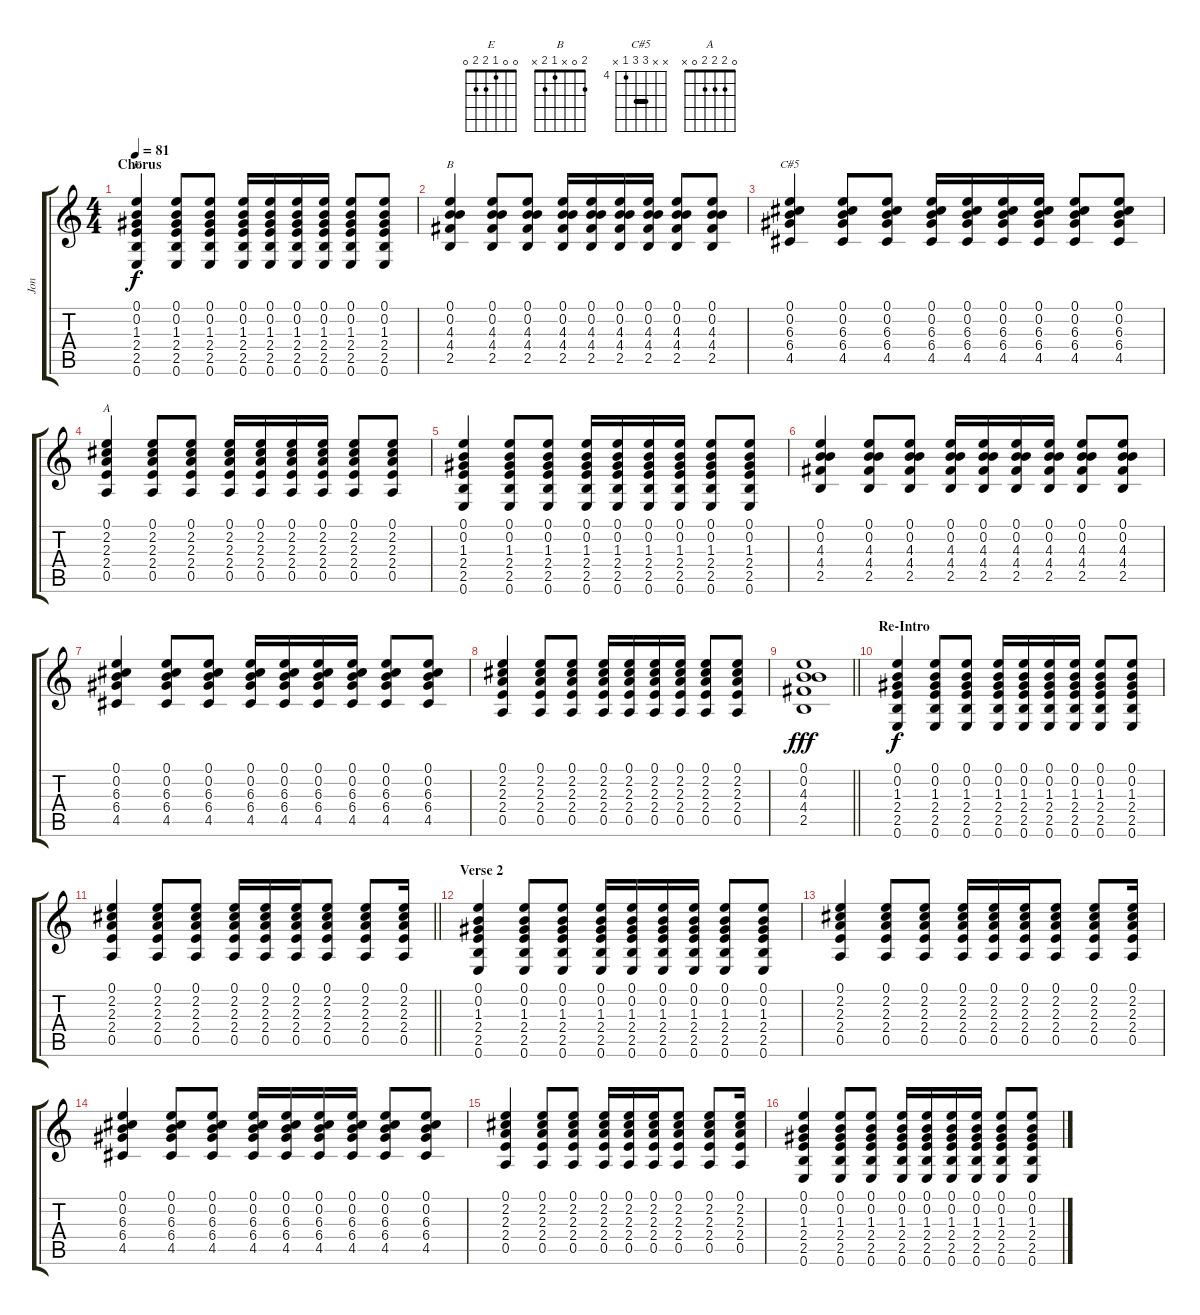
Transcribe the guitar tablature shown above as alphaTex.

\track ("Jon" "Jon") {instrument acousticguitarsteel}
\staff {score tabs}
\tuning (E4 B3 G3 D3 A2 E2) {hide}
\chord ("E" 0 0 1 2 2 0)
\chord ("B" 2 0 x 1 2 x)
\chord ("C#5" x x 6 6 4 x) {firstfret 4 barre 6}
\chord ("A" 0 2 2 2 0 x)
\ts (4 4)
\section ("" "Chorus")
\tempo 81
\clef g2
\ks c
(0.1 0.2 1.3 2.4 2.5 0.6).4{ch "E" dy f} (0.1 0.2 1.3 2.4 2.5 0.6).8 (0.1 0.2 1.3 2.4 2.5 0.6).8 (0.1 0.2 1.3 2.4 2.5 0.6).16 (0.1 0.2 1.3 2.4 2.5 0.6).16 (0.1 0.2 1.3 2.4 2.5 0.6).16 (0.1 0.2 1.3 2.4 2.5 0.6).16 (0.1 0.2 1.3 2.4 2.5 0.6).8 (0.1 0.2 1.3 2.4 2.5 0.6).8 |
(0.1 0.2 4.3 4.4 2.5).4{ch "B"} (0.1 0.2 4.3 4.4 2.5).8 (0.1 0.2 4.3 4.4 2.5).8 (0.1 0.2 4.3 4.4 2.5).16 (0.1 0.2 4.3 4.4 2.5).16 (0.1 0.2 4.3 4.4 2.5).16 (0.1 0.2 4.3 4.4 2.5).16 (0.1 0.2 4.3 4.4 2.5).8 (0.1 0.2 4.3 4.4 2.5).8 |
(0.1 0.2 6.3 6.4 4.5).4{ch "C#5"} (0.1 0.2 6.3 6.4 4.5).8 (0.1 0.2 6.3 6.4 4.5).8 (0.1 0.2 6.3 6.4 4.5).16 (0.1 0.2 6.3 6.4 4.5).16 (0.1 0.2 6.3 6.4 4.5).16 (0.1 0.2 6.3 6.4 4.5).16 (0.1 0.2 6.3 6.4 4.5).8 (0.1 0.2 6.3 6.4 4.5).8 |
(0.1 2.2 2.3 2.4 0.5).4{ch "A"} (0.1 2.2 2.3 2.4 0.5).8 (0.1 2.2 2.3 2.4 0.5).8 (0.1 2.2 2.3 2.4 0.5).16 (0.1 2.2 2.3 2.4 0.5).16 (0.1 2.2 2.3 2.4 0.5).16 (0.1 2.2 2.3 2.4 0.5).16 (0.1 2.2 2.3 2.4 0.5).8 (0.1 2.2 2.3 2.4 0.5).8 |
(0.1 0.2 1.3 2.4 2.5 0.6).4 (0.1 0.2 1.3 2.4 2.5 0.6).8 (0.1 0.2 1.3 2.4 2.5 0.6).8 (0.1 0.2 1.3 2.4 2.5 0.6).16 (0.1 0.2 1.3 2.4 2.5 0.6).16 (0.1 0.2 1.3 2.4 2.5 0.6).16 (0.1 0.2 1.3 2.4 2.5 0.6).16 (0.1 0.2 1.3 2.4 2.5 0.6).8 (0.1 0.2 1.3 2.4 2.5 0.6).8 |
(0.1 0.2 4.3 4.4 2.5).4 (0.1 0.2 4.3 4.4 2.5).8 (0.1 0.2 4.3 4.4 2.5).8 (0.1 0.2 4.3 4.4 2.5).16 (0.1 0.2 4.3 4.4 2.5).16 (0.1 0.2 4.3 4.4 2.5).16 (0.1 0.2 4.3 4.4 2.5).16 (0.1 0.2 4.3 4.4 2.5).8 (0.1 0.2 4.3 4.4 2.5).8 |
(0.1 0.2 6.3 6.4 4.5).4 (0.1 0.2 6.3 6.4 4.5).8 (0.1 0.2 6.3 6.4 4.5).8 (0.1 0.2 6.3 6.4 4.5).16 (0.1 0.2 6.3 6.4 4.5).16 (0.1 0.2 6.3 6.4 4.5).16 (0.1 0.2 6.3 6.4 4.5).16 (0.1 0.2 6.3 6.4 4.5).8 (0.1 0.2 6.3 6.4 4.5).8 |
(0.1 2.2 2.3 2.4 0.5).4 (0.1 2.2 2.3 2.4 0.5).8 (0.1 2.2 2.3 2.4 0.5).8 (0.1 2.2 2.3 2.4 0.5).16 (0.1 2.2 2.3 2.4 0.5).16 (0.1 2.2 2.3 2.4 0.5).16 (0.1 2.2 2.3 2.4 0.5).16 (0.1 2.2 2.3 2.4 0.5).8 (0.1 2.2 2.3 2.4 0.5).8 |
\barLineRight lightlight
(0.1 0.2 4.3 4.4 2.5).1{dy fff} |
\section ("" "Re-Intro")
(0.1 0.2 1.3 2.4 2.5 0.6).4{dy f} (0.1 0.2 1.3 2.4 2.5 0.6).8 (0.1 0.2 1.3 2.4 2.5 0.6).8 (0.1 0.2 1.3 2.4 2.5 0.6).16 (0.1 0.2 1.3 2.4 2.5 0.6).16 (0.1 0.2 1.3 2.4 2.5 0.6).16 (0.1 0.2 1.3 2.4 2.5 0.6).16 (0.1 0.2 1.3 2.4 2.5 0.6).8 (0.1 0.2 1.3 2.4 2.5 0.6).8 |
\barLineRight lightlight
(0.1 2.2 2.3 2.4 0.5).4 (0.1 2.2 2.3 2.4 0.5).8 (0.1 2.2 2.3 2.4 0.5).8 (0.1 2.2 2.3 2.4 0.5).16 (0.1 2.2 2.3 2.4 0.5).16 (0.1 2.2 2.3 2.4 0.5).16 (0.1 2.2 2.3 2.4 0.5).8 (0.1 2.2 2.3 2.4 0.5).8 (0.1 2.2 2.3 2.4 0.5).16 |
\section ("" "Verse 2")
(0.1 0.2 1.3 2.4 2.5 0.6).4 (0.1 0.2 1.3 2.4 2.5 0.6).8 (0.1 0.2 1.3 2.4 2.5 0.6).8 (0.1 0.2 1.3 2.4 2.5 0.6).16 (0.1 0.2 1.3 2.4 2.5 0.6).16 (0.1 0.2 1.3 2.4 2.5 0.6).16 (0.1 0.2 1.3 2.4 2.5 0.6).16 (0.1 0.2 1.3 2.4 2.5 0.6).8 (0.1 0.2 1.3 2.4 2.5 0.6).8 |
(0.1 2.2 2.3 2.4 0.5).4 (0.1 2.2 2.3 2.4 0.5).8 (0.1 2.2 2.3 2.4 0.5).8 (0.1 2.2 2.3 2.4 0.5).16 (0.1 2.2 2.3 2.4 0.5).16 (0.1 2.2 2.3 2.4 0.5).16 (0.1 2.2 2.3 2.4 0.5).8 (0.1 2.2 2.3 2.4 0.5).8 (0.1 2.2 2.3 2.4 0.5).16 |
(0.1 0.2 6.3 6.4 4.5).4 (0.1 0.2 6.3 6.4 4.5).8 (0.1 0.2 6.3 6.4 4.5).8 (0.1 0.2 6.3 6.4 4.5).16 (0.1 0.2 6.3 6.4 4.5).16 (0.1 0.2 6.3 6.4 4.5).16 (0.1 0.2 6.3 6.4 4.5).16 (0.1 0.2 6.3 6.4 4.5).8 (0.1 0.2 6.3 6.4 4.5).8 |
(0.1 2.2 2.3 2.4 0.5).4 (0.1 2.2 2.3 2.4 0.5).8 (0.1 2.2 2.3 2.4 0.5).8 (0.1 2.2 2.3 2.4 0.5).16 (0.1 2.2 2.3 2.4 0.5).16 (0.1 2.2 2.3 2.4 0.5).16 (0.1 2.2 2.3 2.4 0.5).8 (0.1 2.2 2.3 2.4 0.5).8 (0.1 2.2 2.3 2.4 0.5).16 |
(0.1 0.2 1.3 2.4 2.5 0.6).4 (0.1 0.2 1.3 2.4 2.5 0.6).8 (0.1 0.2 1.3 2.4 2.5 0.6).8 (0.1 0.2 1.3 2.4 2.5 0.6).16 (0.1 0.2 1.3 2.4 2.5 0.6).16 (0.1 0.2 1.3 2.4 2.5 0.6).16 (0.1 0.2 1.3 2.4 2.5 0.6).16 (0.1 0.2 1.3 2.4 2.5 0.6).8 (0.1 0.2 1.3 2.4 2.5 0.6).8
